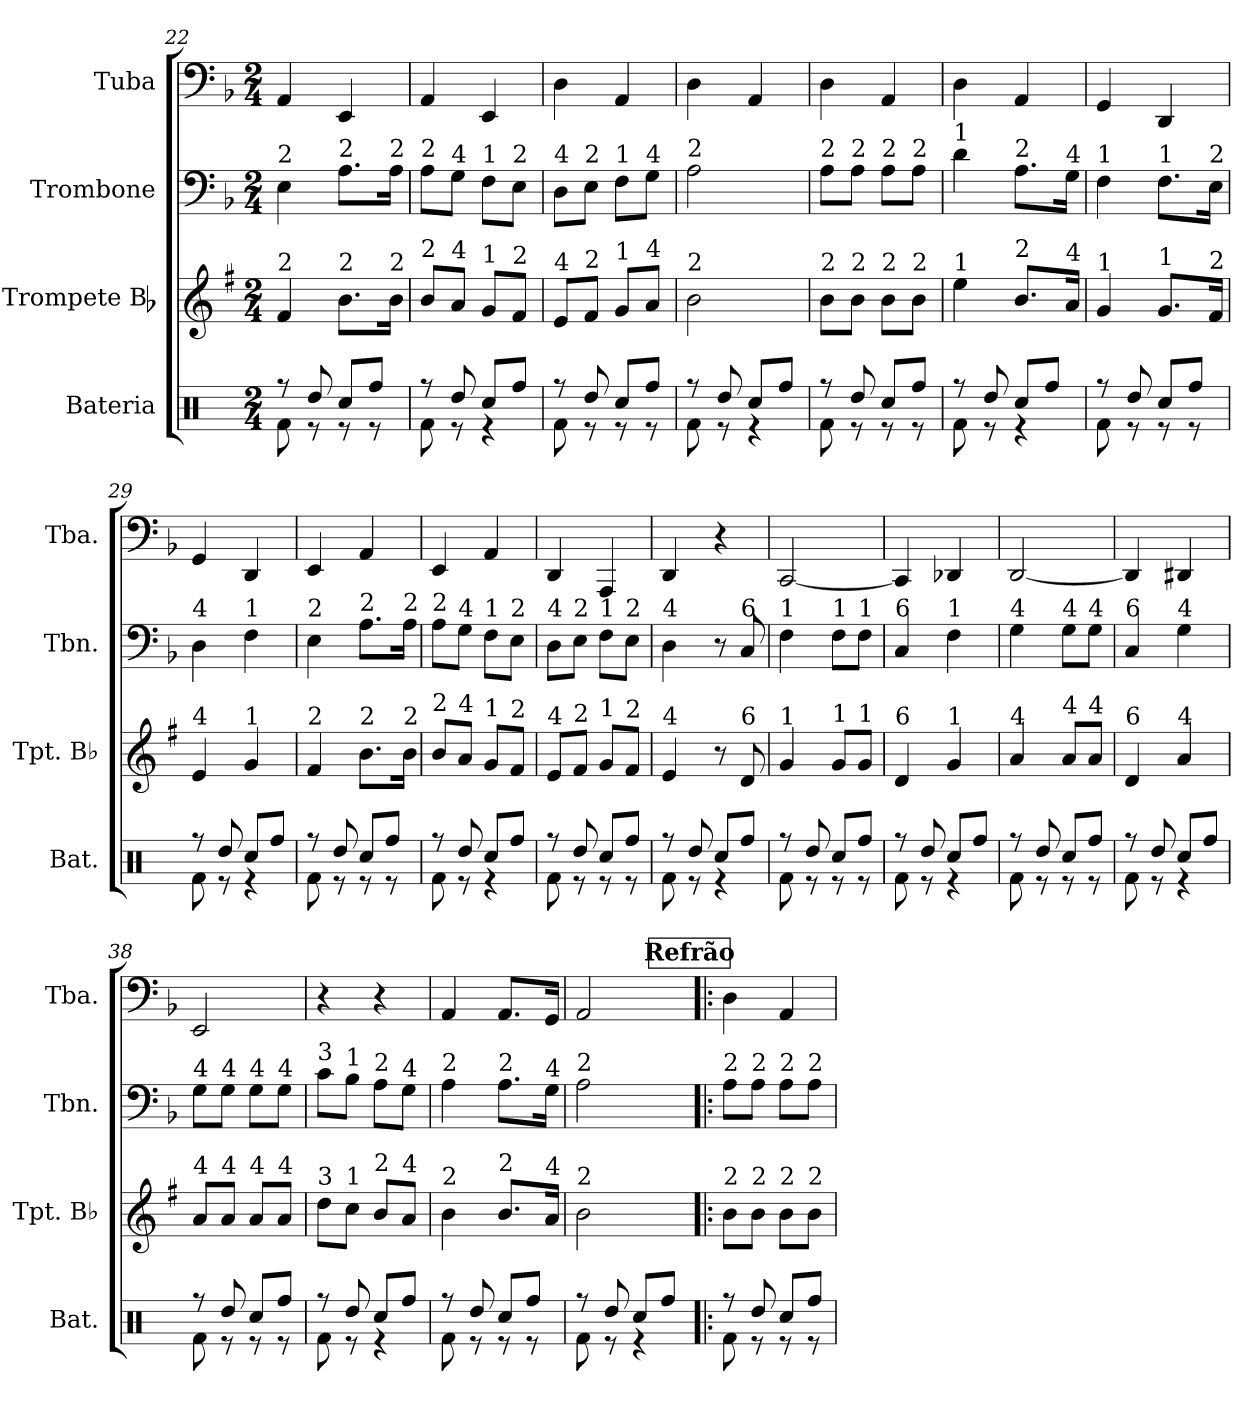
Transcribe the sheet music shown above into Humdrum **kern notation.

**kern	**kern	**kern	**kern
*part4	*part3	*part2	*part1
*staff4	*staff3	*staff2	*staff1
*I"Bateria	*I"Trompete Bb	*I"Trombone	*I"Tuba
*I'Bat.	*I'Tpt. Bb	*I'Tbn.	*I'Tba.
*clefX	*clefG2	*clefF4	*clefF4
*	*ITrd1c2	*	*
*k[]	*k[b-]	*k[b-]	*k[b-]
*M2/4	*M2/4	*M2/4	*M2/4
=22	=22	=22	=22
*^	*	*	*
!	!	!	!LO:TX:a:t=2	!
!	!	!LO:TX:a:t=2	!	!
8r	8Rf\	4e/	4E\	4AA/
8Rdd/	8r	.	.	.
!	!	!	!LO:TX:a:t=2	!
!	!	!LO:TX:a:t=2	!	!
8Rcc/L	8r	8.a\L	8.A\L	4EE/
8Rff/J	8r	.	.	.
!	!	!	!LO:TX:a:t=2	!
!	!	!LO:TX:a:t=2	!	!
.	.	16a\Jk	16A\Jk	.
=23	=23	=23	=23	=23
!	!	!	!LO:TX:a:t=2	!
!	!	!LO:TX:a:t=2	!	!
8r	8Rf\	8a/L	8A\L	4AA/
!	!	!	!LO:TX:a:t=4	!
!	!	!LO:TX:a:t=4	!	!
8Rdd/	8r	8g/J	8G\J	.
!	!	!	!LO:TX:a:t=1	!
!	!	!LO:TX:a:t=1	!	!
8Rcc/L	4r	8f/L	8F\L	4EE/
!	!	!	!LO:TX:a:t=2	!
!	!	!LO:TX:a:t=2	!	!
8Rff/J	.	8e/J	8E\J	.
=24	=24	=24	=24	=24
!	!	!	!LO:TX:a:t=4	!
!	!	!LO:TX:a:t=4	!	!
8r	8Rf\	8d/L	8D\L	4D\
!	!	!	!LO:TX:a:t=2	!
!	!	!LO:TX:a:t=2	!	!
8Rdd/	8r	8e/J	8E\J	.
!	!	!	!LO:TX:a:t=1	!
!	!	!LO:TX:a:t=1	!	!
8Rcc/L	8r	8f/L	8F\L	4AA/
!	!	!	!LO:TX:a:t=4	!
!	!	!LO:TX:a:t=4	!	!
8Rff/J	8r	8g/J	8G\J	.
!!LO:PB:g=z
=25	=25	=25	=25	=25
!	!	!	!LO:TX:a:t=2	!
!	!	!LO:TX:a:t=2	!	!
8r	8Rf\	2a\	2A\	4D\
8Rdd/	8r	.	.	.
8Rcc/L	4r	.	.	4AA/
8Rff/J	.	.	.	.
=26	=26	=26	=26	=26
!	!	!	!LO:TX:a:t=2	!
!	!	!LO:TX:a:t=2	!	!
8r	8Rf\	8a\L	8A\L	4D\
!	!	!	!LO:TX:a:t=2	!
!	!	!LO:TX:a:t=2	!	!
8Rdd/	8r	8a\J	8A\J	.
!	!	!	!LO:TX:a:t=2	!
!	!	!LO:TX:a:t=2	!	!
8Rcc/L	8r	8a\L	8A\L	4AA/
!	!	!	!LO:TX:a:t=2	!
!	!	!LO:TX:a:t=2	!	!
8Rff/J	8r	8a\J	8A\J	.
=27	=27	=27	=27	=27
!	!	!	!LO:TX:a:t=1	!
!	!	!LO:TX:a:t=1	!	!
8r	8Rf\	4dd\	4d\	4D\
8Rdd/	8r	.	.	.
!	!	!	!LO:TX:a:t=2	!
!	!	!LO:TX:a:t=2	!	!
8Rcc/L	4r	8.a/L	8.A\L	4AA/
8Rff/J	.	.	.	.
!	!	!	!LO:TX:a:t=4	!
!	!	!LO:TX:a:t=4	!	!
.	.	16g/Jk	16G\Jk	.
=28	=28	=28	=28	=28
!	!	!	!LO:TX:a:t=1	!
!	!	!LO:TX:a:t=1	!	!
8r	8Rf\	4f/	4F\	4GG/
8Rdd/	8r	.	.	.
!	!	!	!LO:TX:a:t=1	!
!	!	!LO:TX:a:t=1	!	!
8Rcc/L	8r	8.f/L	8.F\L	4DD/
8Rff/J	8r	.	.	.
!	!	!	!LO:TX:a:t=2	!
!	!	!LO:TX:a:t=2	!	!
.	.	16e/Jk	16E\Jk	.
=29	=29	=29	=29	=29
!	!	!	!LO:TX:a:t=4	!
!	!	!LO:TX:a:t=4	!	!
8r	8Rf\	4d/	4D\	4GG/
8Rdd/	8r	.	.	.
!	!	!	!LO:TX:a:t=1	!
!	!	!LO:TX:a:t=1	!	!
8Rcc/L	4r	4f/	4F\	4DD/
8Rff/J	.	.	.	.
=30	=30	=30	=30	=30
!	!	!	!LO:TX:a:t=2	!
!	!	!LO:TX:a:t=2	!	!
8r	8Rf\	4e/	4E\	4EE/
8Rdd/	8r	.	.	.
!	!	!	!LO:TX:a:t=2	!
!	!	!LO:TX:a:t=2	!	!
8Rcc/L	8r	8.a\L	8.A\L	4AA/
8Rff/J	8r	.	.	.
!	!	!	!LO:TX:a:t=2	!
!	!	!LO:TX:a:t=2	!	!
.	.	16a\Jk	16A\Jk	.
=31	=31	=31	=31	=31
!	!	!	!LO:TX:a:t=2	!
!	!	!LO:TX:a:t=2	!	!
8r	8Rf\	8a/L	8A\L	4EE/
!	!	!	!LO:TX:a:t=4	!
!	!	!LO:TX:a:t=4	!	!
8Rdd/	8r	8g/J	8G\J	.
!	!	!	!LO:TX:a:t=1	!
!	!	!LO:TX:a:t=1	!	!
8Rcc/L	4r	8f/L	8F\L	4AA/
!	!	!	!LO:TX:a:t=2	!
!	!	!LO:TX:a:t=2	!	!
8Rff/J	.	8e/J	8E\J	.
!!LO:LB:g=z
=32	=32	=32	=32	=32
!	!	!	!LO:TX:a:t=4	!
!	!	!LO:TX:a:t=4	!	!
8r	8Rf\	8d/L	8D\L	4DD/
!	!	!	!LO:TX:a:t=2	!
!	!	!LO:TX:a:t=2	!	!
8Rdd/	8r	8e/J	8E\J	.
!	!	!	!LO:TX:a:t=1	!
!	!	!LO:TX:a:t=1	!	!
8Rcc/L	8r	8f/L	8F\L	4AAA/
!	!	!	!LO:TX:a:t=2	!
!	!	!LO:TX:a:t=2	!	!
8Rff/J	8r	8e/J	8E\J	.
=33	=33	=33	=33	=33
!	!	!	!LO:TX:a:t=4	!
!	!	!LO:TX:a:t=4	!	!
8r	8Rf\	4d/	4D\	4DD/
8Rdd/	8r	.	.	.
8Rcc/L	4r	8r	8r	4r
!	!	!	!LO:TX:a:t=6	!
!	!	!LO:TX:a:t=6	!	!
8Rff/J	.	8c/	8C/	.
=34	=34	=34	=34	=34
!	!	!	!LO:TX:a:t=1	!
!	!	!LO:TX:a:t=1	!	!
8r	8Rf\	4f/	4F\	[2CC/
8Rdd/	8r	.	.	.
!	!	!	!LO:TX:a:t=1	!
!	!	!LO:TX:a:t=1	!	!
8Rcc/L	8r	8f/L	8F\L	.
!	!	!	!LO:TX:a:t=1	!
!	!	!LO:TX:a:t=1	!	!
8Rff/J	8r	8f/J	8F\J	.
=35	=35	=35	=35	=35
!	!	!	!LO:TX:a:t=6	!
!	!	!LO:TX:a:t=6	!	!
8r	8Rf\	4c/	4C/	4CC/]
8Rdd/	8r	.	.	.
!	!	!	!LO:TX:a:t=1	!
!	!	!LO:TX:a:t=1	!	!
8Rcc/L	4r	4f/	4F\	4DD-X/
8Rff/J	.	.	.	.
=36	=36	=36	=36	=36
!	!	!	!LO:TX:a:t=4	!
!	!	!LO:TX:a:t=4	!	!
8r	8Rf\	4g/	4G\	[2DD/
8Rdd/	8r	.	.	.
!	!	!	!LO:TX:a:t=4	!
!	!	!LO:TX:a:t=4	!	!
8Rcc/L	8r	8g/L	8G\L	.
!	!	!	!LO:TX:a:t=4	!
!	!	!LO:TX:a:t=4	!	!
8Rff/J	8r	8g/J	8G\J	.
=37	=37	=37	=37	=37
!	!	!	!LO:TX:a:t=6	!
!	!	!LO:TX:a:t=6	!	!
8r	8Rf\	4c/	4C/	4DD/]
8Rdd/	8r	.	.	.
!	!	!	!LO:TX:a:t=4	!
!	!	!LO:TX:a:t=4	!	!
8Rcc/L	4r	4g/	4G\	4DD#X/
8Rff/J	.	.	.	.
=38	=38	=38	=38	=38
!	!	!	!LO:TX:a:t=4	!
!	!	!LO:TX:a:t=4	!	!
8r	8Rf\	8g/L	8G\L	2EE/
!	!	!	!LO:TX:a:t=4	!
!	!	!LO:TX:a:t=4	!	!
8Rdd/	8r	8g/J	8G\J	.
!	!	!	!LO:TX:a:t=4	!
!	!	!LO:TX:a:t=4	!	!
8Rcc/L	8r	8g/L	8G\L	.
!	!	!	!LO:TX:a:t=4	!
!	!	!LO:TX:a:t=4	!	!
8Rff/J	8r	8g/J	8G\J	.
!!LO:LB:g=z
=39	=39	=39	=39	=39
!	!	!	!LO:TX:a:t=3	!
!	!	!LO:TX:a:t=3	!	!
8r	8Rf\	8cc\L	8c\L	4r
!	!	!	!LO:TX:a:t=1	!
!	!	!LO:TX:a:t=1	!	!
8Rdd/	8r	8b-\J	8B-\J	.
!	!	!	!LO:TX:a:t=2	!
!	!	!LO:TX:a:t=2	!	!
8Rcc/L	4r	8a/L	8A\L	4r
!	!	!	!LO:TX:a:t=4	!
!	!	!LO:TX:a:t=4	!	!
8Rff/J	.	8g/J	8G\J	.
=40	=40	=40	=40	=40
!	!	!	!LO:TX:a:t=2	!
!	!	!LO:TX:a:t=2	!	!
8r	8Rf\	4a\	4A\	4AA/
8Rdd/	8r	.	.	.
!	!	!	!LO:TX:a:t=2	!
!	!	!LO:TX:a:t=2	!	!
8Rcc/L	8r	8.a/L	8.A\L	8.AA/L
8Rff/J	8r	.	.	.
!	!	!	!LO:TX:a:t=4	!
!	!	!LO:TX:a:t=4	!	!
.	.	16g/Jk	16G\Jk	16GG/Jk
=41	=41	=41	=41	=41
!	!	!	!LO:TX:a:t=2	!
!	!	!LO:TX:a:t=2	!	!
8r	8Rf\	2a\	2A\	2AA/
8Rdd/	8r	.	.	.
8Rcc/L	4r	.	.	.
8Rff/J	.	.	.	.
!!LO:REH:place=s1:a:B:fs=14:t=Refrão
=42!|:	=42!|:	=42!|:	=42!|:	=42!|:
!	!	!	!LO:TX:a:t=2	!
!	!	!LO:TX:a:t=2	!	!
8r	8Rf\	8a\L	8A\L	4D\
!	!	!	!LO:TX:a:t=2	!
!	!	!LO:TX:a:t=2	!	!
8Rdd/	8r	8a\J	8A\J	.
!	!	!	!LO:TX:a:t=2	!
!	!	!LO:TX:a:t=2	!	!
8Rcc/L	8r	8a\L	8A\L	4AA/
!	!	!	!LO:TX:a:t=2	!
!	!	!LO:TX:a:t=2	!	!
8Rff/J	8r	8a\J	8A\J	.
*v	*v	*	*	*
=	=	=	=
*-	*-	*-	*-
